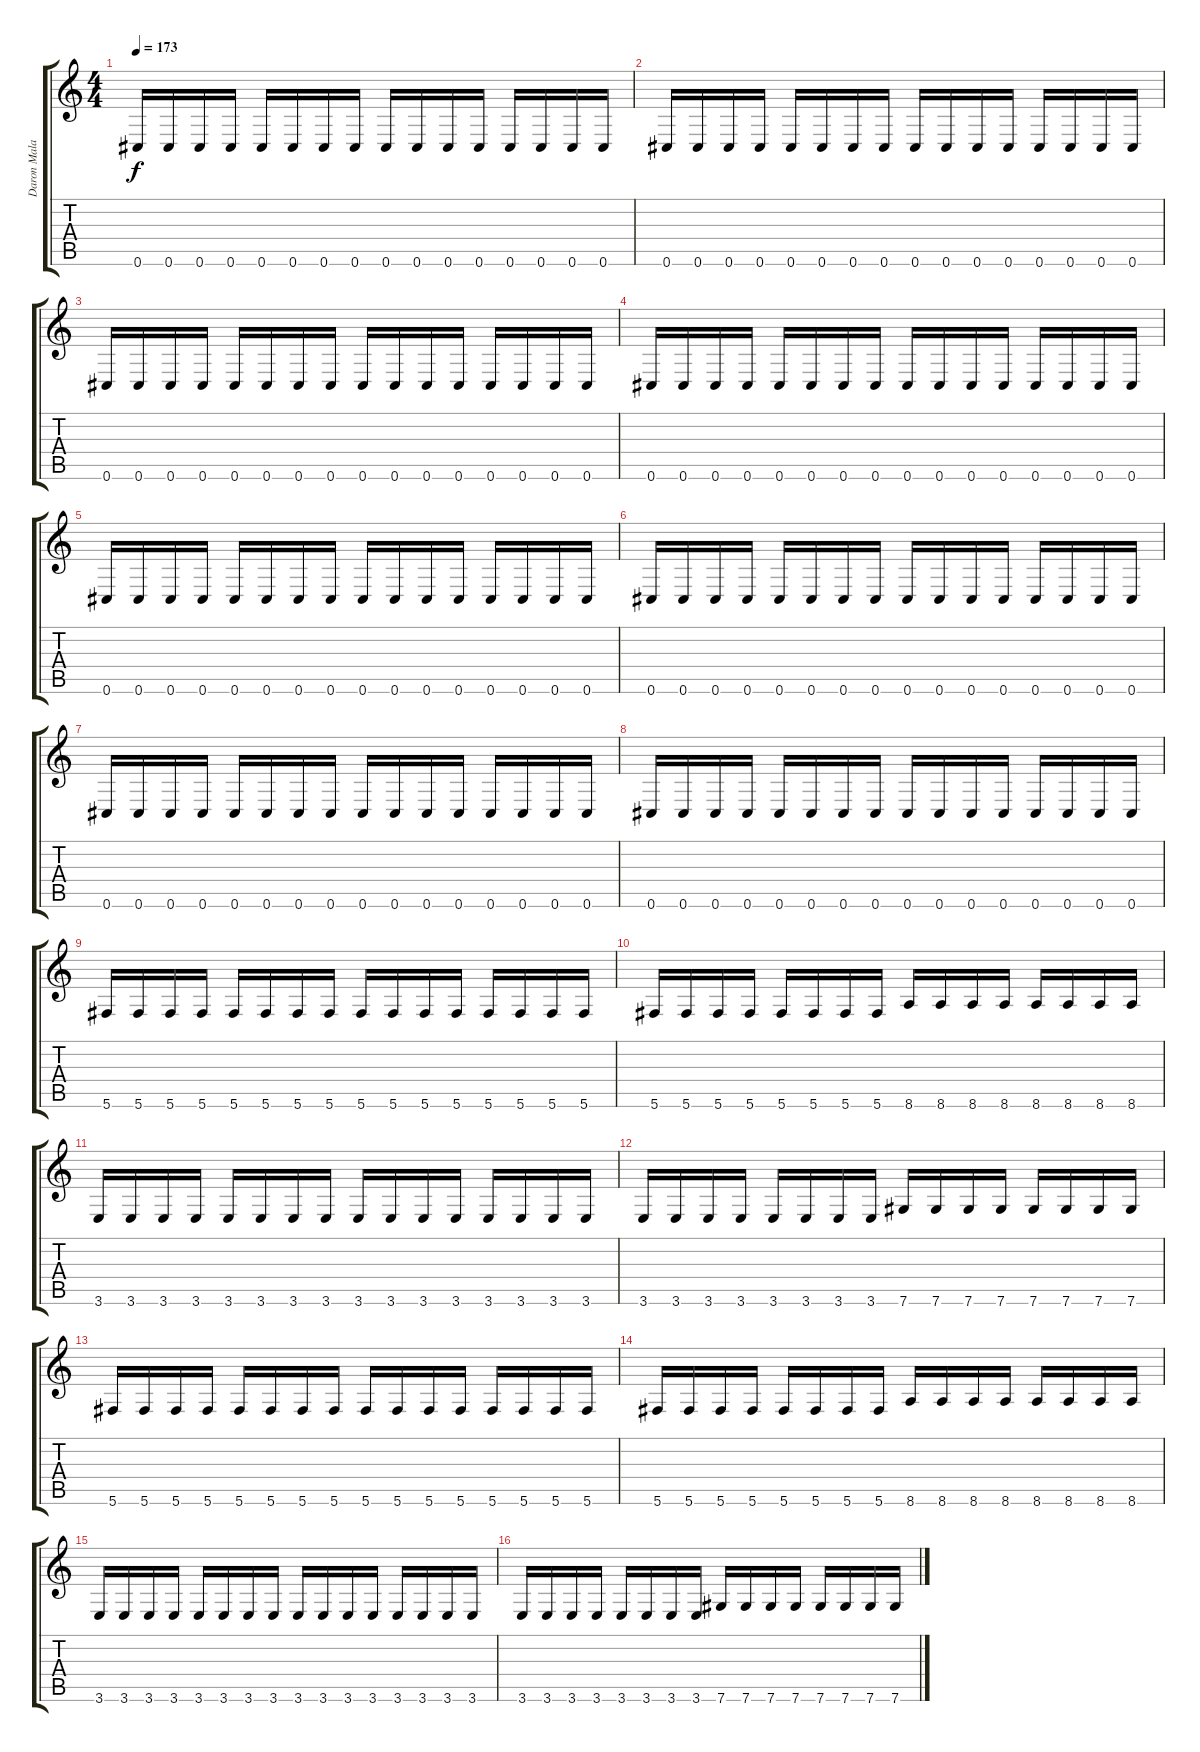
\track ("Daron Malakian" "Daron Mala") {instrument overdrivenguitar}
\staff {score tabs}
\tuning (Eb4 Bb3 Gb3 Db3 Ab2 Db2) {hide}
\ts (4 4)
\tempo 173
\clef g2
\ks c
0.6.16{dy f} 0.6.16 0.6.16 0.6.16 0.6.16 0.6.16 0.6.16 0.6.16 0.6.16 0.6.16 0.6.16 0.6.16 0.6.16 0.6.16 0.6.16 0.6.16 |
0.6.16 0.6.16 0.6.16 0.6.16 0.6.16 0.6.16 0.6.16 0.6.16 0.6.16 0.6.16 0.6.16 0.6.16 0.6.16 0.6.16 0.6.16 0.6.16 |
0.6.16 0.6.16 0.6.16 0.6.16 0.6.16 0.6.16 0.6.16 0.6.16 0.6.16 0.6.16 0.6.16 0.6.16 0.6.16 0.6.16 0.6.16 0.6.16 |
0.6.16 0.6.16 0.6.16 0.6.16 0.6.16 0.6.16 0.6.16 0.6.16 0.6.16 0.6.16 0.6.16 0.6.16 0.6.16 0.6.16 0.6.16 0.6.16 |
0.6.16 0.6.16 0.6.16 0.6.16 0.6.16 0.6.16 0.6.16 0.6.16 0.6.16 0.6.16 0.6.16 0.6.16 0.6.16 0.6.16 0.6.16 0.6.16 |
0.6.16 0.6.16 0.6.16 0.6.16 0.6.16 0.6.16 0.6.16 0.6.16 0.6.16 0.6.16 0.6.16 0.6.16 0.6.16 0.6.16 0.6.16 0.6.16 |
0.6.16 0.6.16 0.6.16 0.6.16 0.6.16 0.6.16 0.6.16 0.6.16 0.6.16 0.6.16 0.6.16 0.6.16 0.6.16 0.6.16 0.6.16 0.6.16 |
0.6.16 0.6.16 0.6.16 0.6.16 0.6.16 0.6.16 0.6.16 0.6.16 0.6.16 0.6.16 0.6.16 0.6.16 0.6.16 0.6.16 0.6.16 0.6.16 |
5.6.16 5.6.16 5.6.16 5.6.16 5.6.16 5.6.16 5.6.16 5.6.16 5.6.16 5.6.16 5.6.16 5.6.16 5.6.16 5.6.16 5.6.16 5.6.16 |
5.6.16 5.6.16 5.6.16 5.6.16 5.6.16 5.6.16 5.6.16 5.6.16 8.6.16 8.6.16 8.6.16 8.6.16 8.6.16 8.6.16 8.6.16 8.6.16 |
3.6.16 3.6.16 3.6.16 3.6.16 3.6.16 3.6.16 3.6.16 3.6.16 3.6.16 3.6.16 3.6.16 3.6.16 3.6.16 3.6.16 3.6.16 3.6.16 |
3.6.16 3.6.16 3.6.16 3.6.16 3.6.16 3.6.16 3.6.16 3.6.16 7.6.16 7.6.16 7.6.16 7.6.16 7.6.16 7.6.16 7.6.16 7.6.16 |
5.6.16 5.6.16 5.6.16 5.6.16 5.6.16 5.6.16 5.6.16 5.6.16 5.6.16 5.6.16 5.6.16 5.6.16 5.6.16 5.6.16 5.6.16 5.6.16 |
5.6.16 5.6.16 5.6.16 5.6.16 5.6.16 5.6.16 5.6.16 5.6.16 8.6.16 8.6.16 8.6.16 8.6.16 8.6.16 8.6.16 8.6.16 8.6.16 |
3.6.16 3.6.16 3.6.16 3.6.16 3.6.16 3.6.16 3.6.16 3.6.16 3.6.16 3.6.16 3.6.16 3.6.16 3.6.16 3.6.16 3.6.16 3.6.16 |
3.6.16 3.6.16 3.6.16 3.6.16 3.6.16 3.6.16 3.6.16 3.6.16 7.6.16 7.6.16 7.6.16 7.6.16 7.6.16 7.6.16 7.6.16 7.6.16
